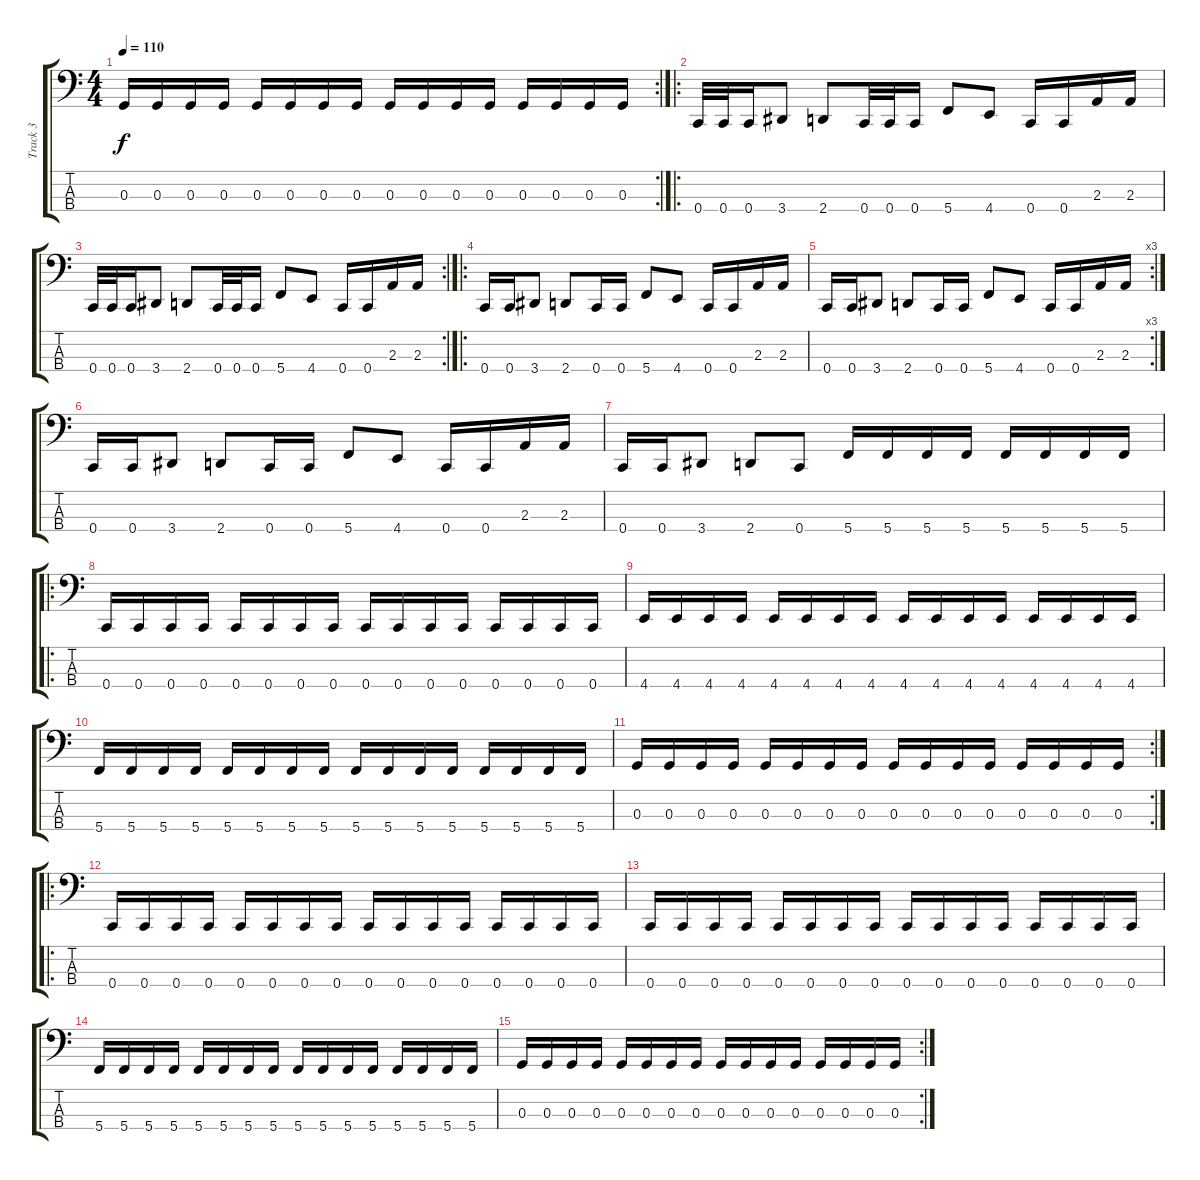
\track ("Track 3" "Track 3") {instrument electricbassfinger}
\staff {score tabs}
\tuning (F2 C2 G1 C1) {hide}
\rc 2
\ts (4 4)
\tempo 110
\clef f4
\ks c
0.3.16{dy f} 0.3.16 0.3.16 0.3.16 0.3.16 0.3.16 0.3.16 0.3.16 0.3.16 0.3.16 0.3.16 0.3.16 0.3.16 0.3.16 0.3.16 0.3.16 |
\ro
0.4.32 0.4.32 0.4.16 3.4.8 2.4.8 0.4.32 0.4.32 0.4.16 5.4.8 4.4.8 0.4.16 0.4.16 2.3.16 2.3.16 |
\rc 2
0.4.32 0.4.32 0.4.16 3.4.8 2.4.8 0.4.32 0.4.32 0.4.16 5.4.8 4.4.8 0.4.16 0.4.16 2.3.16 2.3.16 |
\ro
0.4.16 0.4.16 3.4.8 2.4.8 0.4.16 0.4.16 5.4.8 4.4.8 0.4.16 0.4.16 2.3.16 2.3.16 |
\rc 3
0.4.16 0.4.16 3.4.8 2.4.8 0.4.16 0.4.16 5.4.8 4.4.8 0.4.16 0.4.16 2.3.16 2.3.16 |
0.4.16 0.4.16 3.4.8 2.4.8 0.4.16 0.4.16 5.4.8 4.4.8 0.4.16 0.4.16 2.3.16 2.3.16 |
0.4.16 0.4.16 3.4.8 2.4.8 0.4.8 5.4.16 5.4.16 5.4.16 5.4.16 5.4.16 5.4.16 5.4.16 5.4.16 |
\ro
0.4.16 0.4.16 0.4.16 0.4.16 0.4.16 0.4.16 0.4.16 0.4.16 0.4.16 0.4.16 0.4.16 0.4.16 0.4.16 0.4.16 0.4.16 0.4.16 |
4.4.16 4.4.16 4.4.16 4.4.16 4.4.16 4.4.16 4.4.16 4.4.16 4.4.16 4.4.16 4.4.16 4.4.16 4.4.16 4.4.16 4.4.16 4.4.16 |
5.4.16 5.4.16 5.4.16 5.4.16 5.4.16 5.4.16 5.4.16 5.4.16 5.4.16 5.4.16 5.4.16 5.4.16 5.4.16 5.4.16 5.4.16 5.4.16 |
\rc 2
0.3.16 0.3.16 0.3.16 0.3.16 0.3.16 0.3.16 0.3.16 0.3.16 0.3.16 0.3.16 0.3.16 0.3.16 0.3.16 0.3.16 0.3.16 0.3.16 |
\ro
0.4.16 0.4.16 0.4.16 0.4.16 0.4.16 0.4.16 0.4.16 0.4.16 0.4.16 0.4.16 0.4.16 0.4.16 0.4.16 0.4.16 0.4.16 0.4.16 |
0.4.16 0.4.16 0.4.16 0.4.16 0.4.16 0.4.16 0.4.16 0.4.16 0.4.16 0.4.16 0.4.16 0.4.16 0.4.16 0.4.16 0.4.16 0.4.16 |
5.4.16 5.4.16 5.4.16 5.4.16 5.4.16 5.4.16 5.4.16 5.4.16 5.4.16 5.4.16 5.4.16 5.4.16 5.4.16 5.4.16 5.4.16 5.4.16 |
\rc 2
0.3.16 0.3.16 0.3.16 0.3.16 0.3.16 0.3.16 0.3.16 0.3.16 0.3.16 0.3.16 0.3.16 0.3.16 0.3.16 0.3.16 0.3.16 0.3.16
